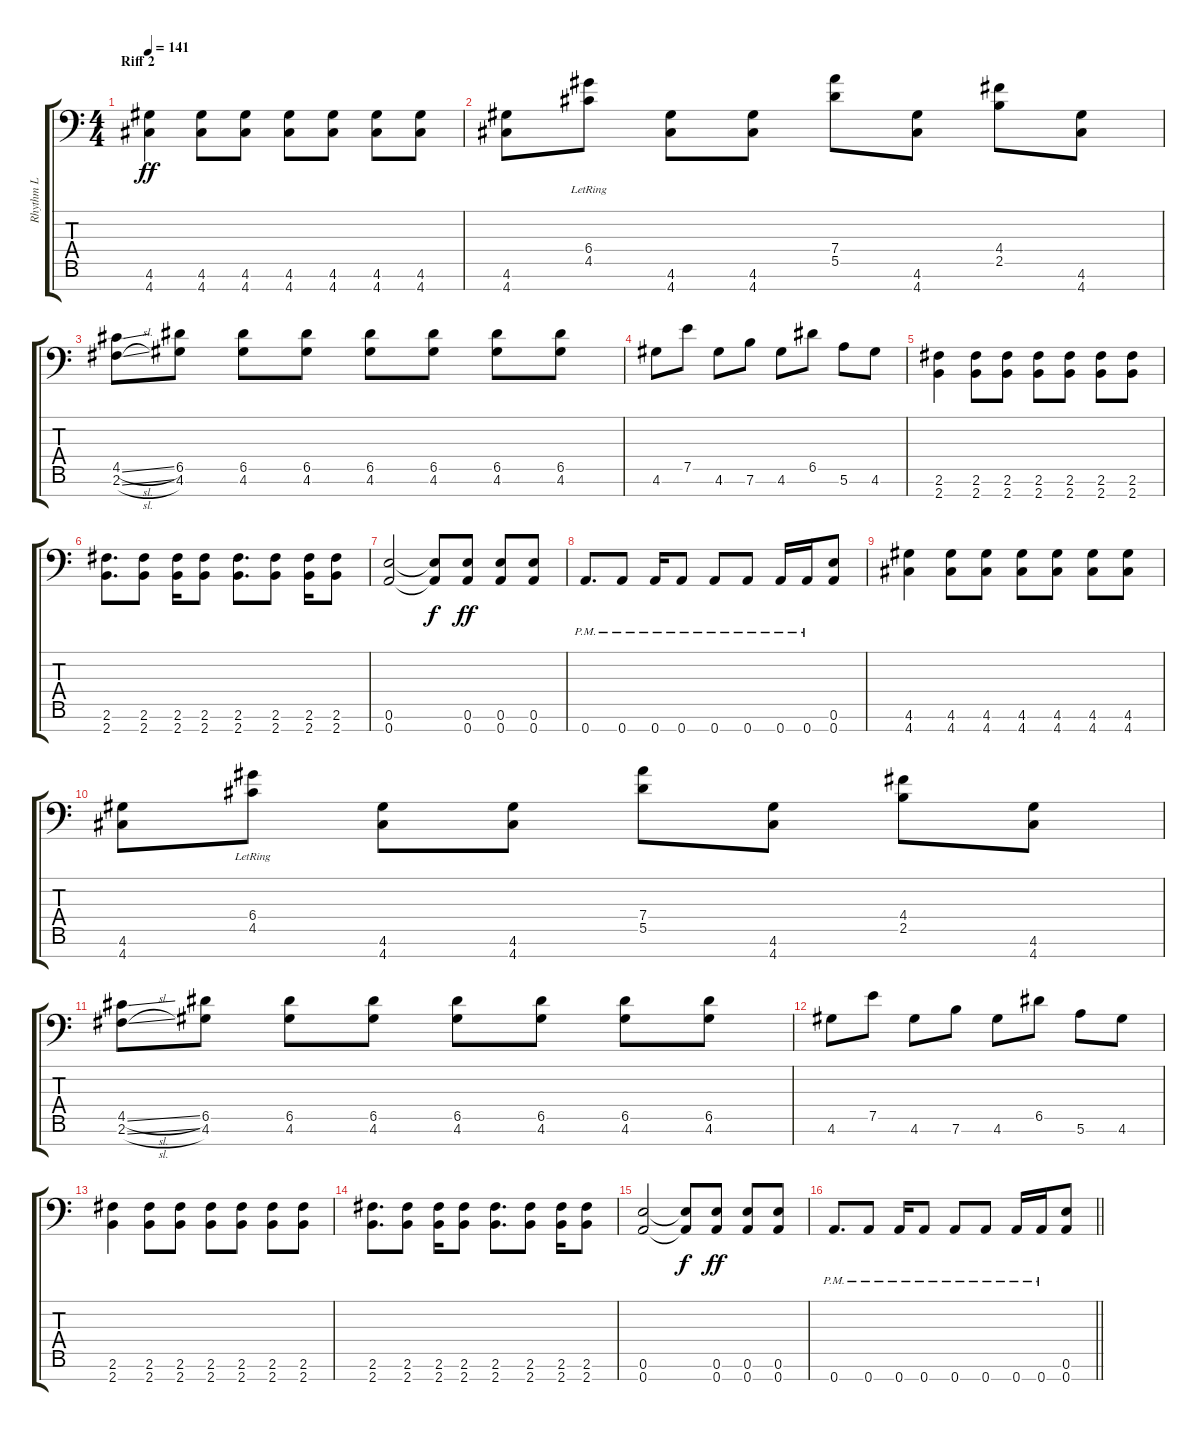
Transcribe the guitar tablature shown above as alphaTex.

\track ("Rhythm L" "Rhythm L") {instrument distortionguitar}
\staff {score tabs}
\tuning (E4 B3 G3 D3 A2 E2 A1) {hide}
\ts (4 4)
\section ("" "Riff 2")
\tempo 141
\clef f4
\ks c
(4.6 4.7).4{dy ff} (4.6 4.7).8 (4.6 4.7).8 (4.6 4.7).8 (4.6 4.7).8 (4.6 4.7).8 (4.6 4.7).8 |
(4.6 4.7).8 (6.4{lr} 4.5{lr}).8 (4.6 4.7).8 (4.6 4.7).8 (7.4 5.5).8 (4.6 4.7).8 (4.4 2.5).8 (4.6 4.7).8 |
(4.5{sl} 2.6{sl}).8 (6.5 4.6).8 (6.5 4.6).8 (6.5 4.6).8 (6.5 4.6).8 (6.5 4.6).8 (6.5 4.6).8 (6.5 4.6).8 |
4.6.8 7.5.8 4.6.8 7.6.8 4.6.8 6.5.8 5.6.8 4.6.8 |
(2.6 2.7).4 (2.6 2.7).8 (2.6 2.7).8 (2.6 2.7).8 (2.6 2.7).8 (2.6 2.7).8 (2.6 2.7).8 |
(2.6 2.7).8{d} (2.6 2.7).8 (2.6 2.7).16 (2.6 2.7).8 (2.6 2.7).8{d} (2.6 2.7).8 (2.6 2.7).16 (2.6 2.7).8 |
(0.6 0.7).2 (0.6{t} 0.7{t}).8{dy f} (0.6 0.7).8{dy ff} (0.6 0.7).8 (0.6 0.7).8 |
0.7{pm}.8{d} 0.7{pm}.8 0.7{pm}.16 0.7{pm}.8 0.7{pm}.8 0.7{pm}.8 0.7{pm}.16 0.7{pm}.16 (0.6 0.7).8 |
(4.6 4.7).4 (4.6 4.7).8 (4.6 4.7).8 (4.6 4.7).8 (4.6 4.7).8 (4.6 4.7).8 (4.6 4.7).8 |
(4.6 4.7).8 (6.4{lr} 4.5{lr}).8 (4.6 4.7).8 (4.6 4.7).8 (7.4 5.5).8 (4.6 4.7).8 (4.4 2.5).8 (4.6 4.7).8 |
(4.5{sl} 2.6{sl}).8 (6.5 4.6).8 (6.5 4.6).8 (6.5 4.6).8 (6.5 4.6).8 (6.5 4.6).8 (6.5 4.6).8 (6.5 4.6).8 |
4.6.8 7.5.8 4.6.8 7.6.8 4.6.8 6.5.8 5.6.8 4.6.8 |
(2.6 2.7).4 (2.6 2.7).8 (2.6 2.7).8 (2.6 2.7).8 (2.6 2.7).8 (2.6 2.7).8 (2.6 2.7).8 |
(2.6 2.7).8{d} (2.6 2.7).8 (2.6 2.7).16 (2.6 2.7).8 (2.6 2.7).8{d} (2.6 2.7).8 (2.6 2.7).16 (2.6 2.7).8 |
(0.6 0.7).2 (0.6{t} 0.7{t}).8{dy f} (0.6 0.7).8{dy ff} (0.6 0.7).8 (0.6 0.7).8 |
\barLineRight lightlight
0.7{pm}.8{d} 0.7{pm}.8 0.7{pm}.16 0.7{pm}.8 0.7{pm}.8 0.7{pm}.8 0.7{pm}.16 0.7{pm}.16 (0.6 0.7).8
